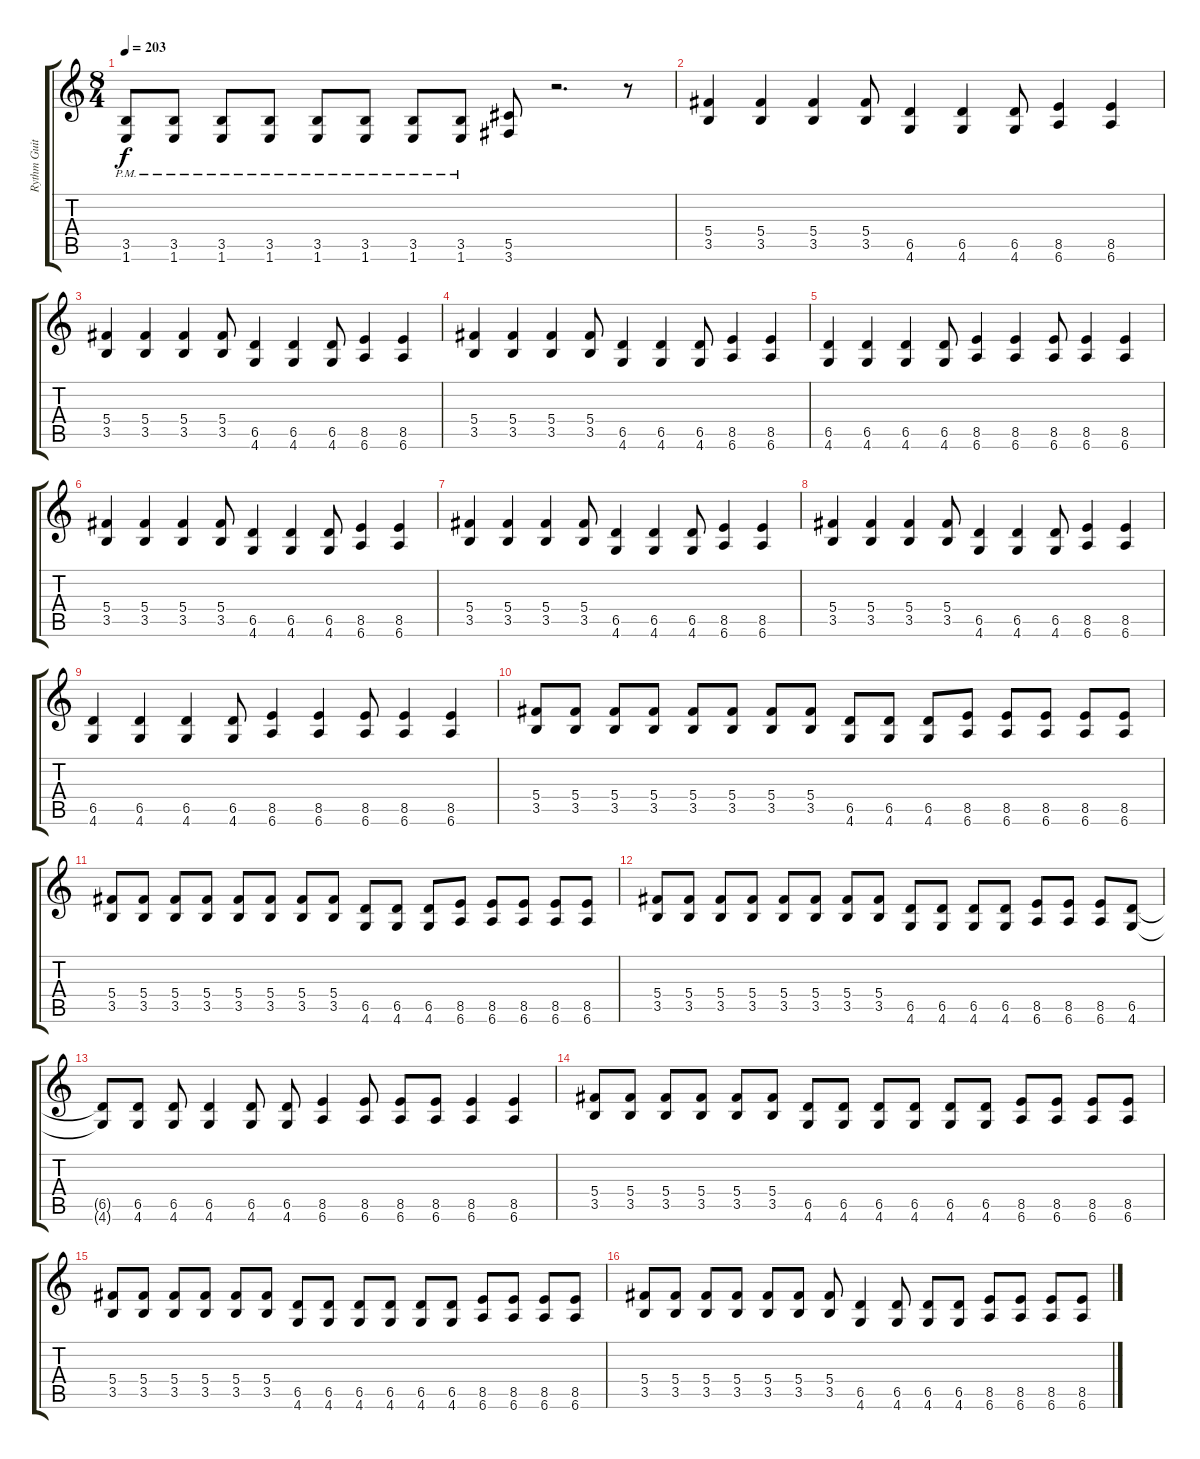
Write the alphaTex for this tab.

\track ("Rythm Guitar" "Rythm Guit") {instrument distortionguitar}
\staff {score tabs}
\tuning (Eb4 Bb3 Gb3 Db3 Ab2 Eb2) {hide}
\ts (8 4)
\tempo 203
\clef g2
\ks c
(3.5{pm} 1.6{pm}).8{dy f} (3.5{pm} 1.6{pm}).8 (3.5{pm} 1.6{pm}).8 (3.5{pm} 1.6{pm}).8 (3.5{pm} 1.6{pm}).8 (3.5{pm} 1.6{pm}).8 (3.5{pm} 1.6{pm}).8 (3.5{pm} 1.6{pm}).8 (5.5 3.6).8 r.2{d} r.8 |
(5.4 3.5).4 (5.4 3.5).4 (5.4 3.5).4 (5.4 3.5).8 (6.5 4.6).4 (6.5 4.6).4 (6.5 4.6).8 (8.5 6.6).4 (8.5 6.6).4 |
(5.4 3.5).4 (5.4 3.5).4 (5.4 3.5).4 (5.4 3.5).8 (6.5 4.6).4 (6.5 4.6).4 (6.5 4.6).8 (8.5 6.6).4 (8.5 6.6).4 |
(5.4 3.5).4 (5.4 3.5).4 (5.4 3.5).4 (5.4 3.5).8 (6.5 4.6).4 (6.5 4.6).4 (6.5 4.6).8 (8.5 6.6).4 (8.5 6.6).4 |
(6.5 4.6).4 (6.5 4.6).4 (6.5 4.6).4 (6.5 4.6).8 (8.5 6.6).4 (8.5 6.6).4 (8.5 6.6).8 (8.5 6.6).4 (8.5 6.6).4 |
(5.4 3.5).4 (5.4 3.5).4 (5.4 3.5).4 (5.4 3.5).8 (6.5 4.6).4 (6.5 4.6).4 (6.5 4.6).8 (8.5 6.6).4 (8.5 6.6).4 |
(5.4 3.5).4 (5.4 3.5).4 (5.4 3.5).4 (5.4 3.5).8 (6.5 4.6).4 (6.5 4.6).4 (6.5 4.6).8 (8.5 6.6).4 (8.5 6.6).4 |
(5.4 3.5).4 (5.4 3.5).4 (5.4 3.5).4 (5.4 3.5).8 (6.5 4.6).4 (6.5 4.6).4 (6.5 4.6).8 (8.5 6.6).4 (8.5 6.6).4 |
(6.5 4.6).4 (6.5 4.6).4 (6.5 4.6).4 (6.5 4.6).8 (8.5 6.6).4 (8.5 6.6).4 (8.5 6.6).8 (8.5 6.6).4 (8.5 6.6).4 |
(5.4 3.5).8 (5.4 3.5).8 (5.4 3.5).8 (5.4 3.5).8 (5.4 3.5).8 (5.4 3.5).8 (5.4 3.5).8 (5.4 3.5).8 (6.5 4.6).8 (6.5 4.6).8 (6.5 4.6).8 (8.5 6.6).8 (8.5 6.6).8 (8.5 6.6).8 (8.5 6.6).8 (8.5 6.6).8 |
(5.4 3.5).8 (5.4 3.5).8 (5.4 3.5).8 (5.4 3.5).8 (5.4 3.5).8 (5.4 3.5).8 (5.4 3.5).8 (5.4 3.5).8 (6.5 4.6).8 (6.5 4.6).8 (6.5 4.6).8 (8.5 6.6).8 (8.5 6.6).8 (8.5 6.6).8 (8.5 6.6).8 (8.5 6.6).8 |
(5.4 3.5).8 (5.4 3.5).8 (5.4 3.5).8 (5.4 3.5).8 (5.4 3.5).8 (5.4 3.5).8 (5.4 3.5).8 (5.4 3.5).8 (6.5 4.6).8 (6.5 4.6).8 (6.5 4.6).8 (6.5 4.6).8 (8.5 6.6).8 (8.5 6.6).8 (8.5 6.6).8 (6.5 4.6).8 |
(6.5{t} 4.6{t}).8 (6.5 4.6).8 (6.5 4.6).8 (6.5 4.6).4 (6.5 4.6).8 (6.5 4.6).8 (8.5 6.6).4 (8.5 6.6).8 (8.5 6.6).8 (8.5 6.6).8 (8.5 6.6).4 (8.5 6.6).4 |
(5.4 3.5).8 (5.4 3.5).8 (5.4 3.5).8 (5.4 3.5).8 (5.4 3.5).8 (5.4 3.5).8 (6.5 4.6).8 (6.5 4.6).8 (6.5 4.6).8 (6.5 4.6).8 (6.5 4.6).8 (6.5 4.6).8 (8.5 6.6).8 (8.5 6.6).8 (8.5 6.6).8 (8.5 6.6).8 |
(5.4 3.5).8 (5.4 3.5).8 (5.4 3.5).8 (5.4 3.5).8 (5.4 3.5).8 (5.4 3.5).8 (6.5 4.6).8 (6.5 4.6).8 (6.5 4.6).8 (6.5 4.6).8 (6.5 4.6).8 (6.5 4.6).8 (8.5 6.6).8 (8.5 6.6).8 (8.5 6.6).8 (8.5 6.6).8 |
(5.4 3.5).8 (5.4 3.5).8 (5.4 3.5).8 (5.4 3.5).8 (5.4 3.5).8 (5.4 3.5).8 (5.4 3.5).8 (6.5 4.6).4 (6.5 4.6).8 (6.5 4.6).8 (6.5 4.6).8 (8.5 6.6).8 (8.5 6.6).8 (8.5 6.6).8 (8.5 6.6).8
